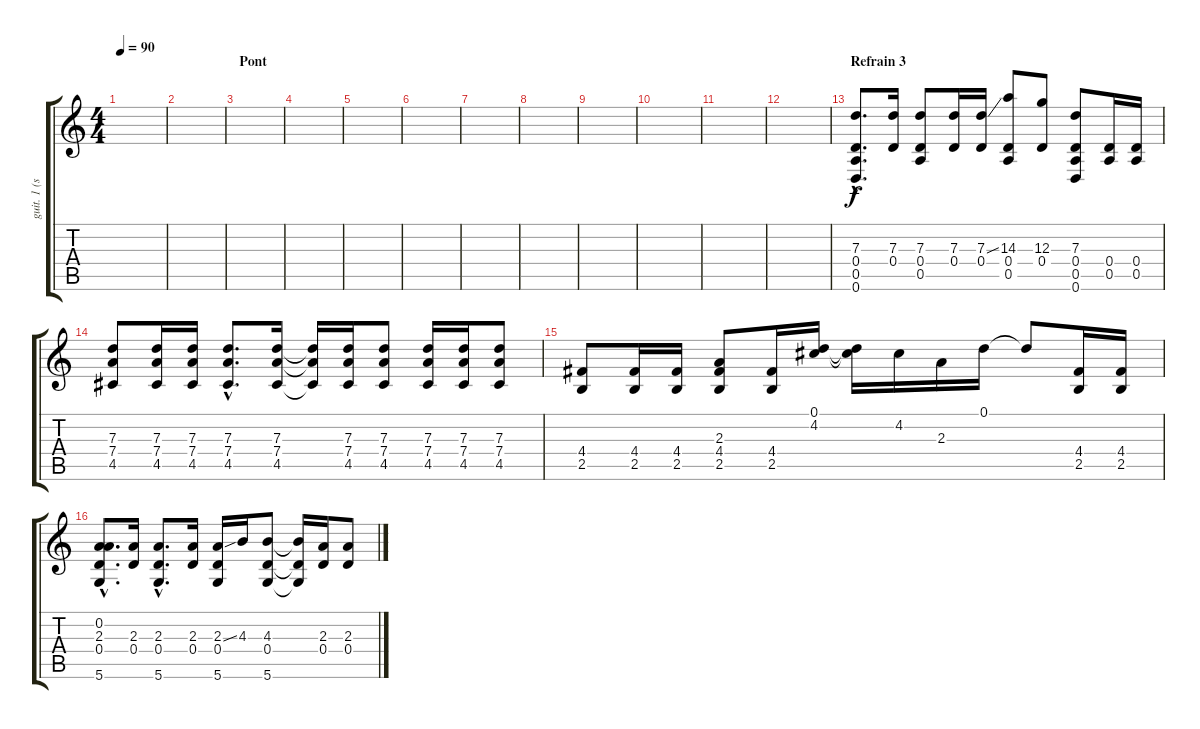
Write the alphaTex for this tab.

\track ("guit. 1 (son clair)" "guit. 1 (s") {instrument electricguitarclean}
\staff {score tabs}
\tuning (D4 A3 G3 D3 A2 D2) {hide}
\ts (4 4)
\tempo 90
\clef g2
\ks c
|
|
\section ("" "Pont")
|
|
|
|
|
|
|
|
|
|
\section ("" "Refrain 3")
(7.3{hac} 0.4{hac} 0.5{hac} 0.6{hac}).8{d} (7.3 0.4).16 (7.3 0.4 0.5).8 (7.3 0.4).16 (7.3{ss} 0.4).16 (14.3 0.4 0.5).8 (12.3 0.4).8 (7.3 0.4 0.5 0.6).8 (0.4 0.5).16 (0.4 0.5).16 |
(7.3 7.4 4.5).8 (7.3 7.4 4.5).16 (7.3 7.4 4.5).16 (7.3{hac} 7.4{hac} 4.5{hac}).8{d} (7.3 7.4 4.5).16 (7.3{t} 7.4{t} 4.5{t}).16 (7.3 7.4 4.5).16 (7.3 7.4 4.5).8 (7.3 7.4 4.5).16 (7.3 7.4 4.5).16 (7.3 7.4 4.5).8 |
(4.4 2.5).8 (4.4 2.5).16 (4.4 2.5).16 (2.3 4.4 2.5).8 (4.4 2.5).16 (0.1 4.2).16 (0.1{t} 4.2{t}).16 4.2.16 2.3.16 0.1.16 0.1{t}.8 (4.4 2.5).16 (4.4 2.5).16 |
(0.2{hac} 2.3{hac} 0.4{hac} 5.6{hac}).8{d} (2.3 0.4).16 (2.3{hac} 0.4{hac} 5.6{hac}).8{d} (2.3 0.4).16 (2.3{ss} 0.4 5.6).16 4.3.16 (4.3 0.4 5.6).8 (4.3{t} 0.4{t} 5.6{t}).16 (2.3 0.4).16 (2.3 0.4).8
